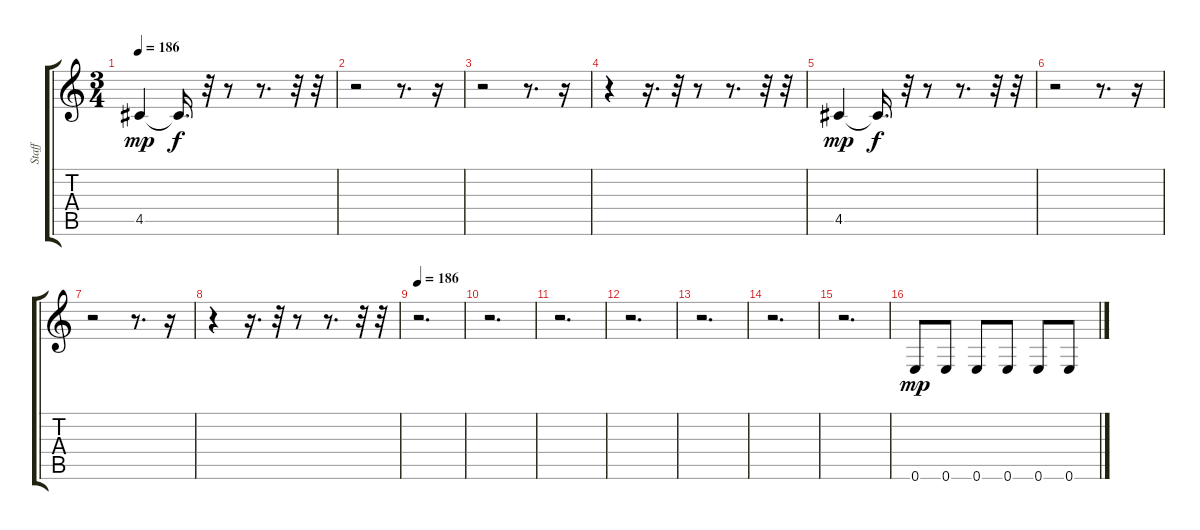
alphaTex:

\track ("Staff" "Staff") {instrument acousticguitarsteel}
\staff {score tabs}
\tuning (E4 B3 G3 D3 A2 E2) {hide}
\ts (3 4)
\tempo 186
\clef g2
\ks c
4.5.4{dy mp} 4.5{t}.16{d dy f} r.32 r.8 r.8{d} r.32 r.32 |
r.2 r.8{d} r.16 |
r.2 r.8{d} r.16 |
r.4 r.16{d} r.32 r.8 r.8{d} r.32 r.32 |
4.5.4{dy mp} 4.5{t}.16{d dy f} r.32 r.8 r.8{d} r.32 r.32 |
r.2 r.8{d} r.16 |
r.2 r.8{d} r.16 |
r.4 r.16{d} r.32 r.8 r.8{d} r.32 r.32 |
\tempo 186
r.2{d} |
r.2{d} |
r.2{d} |
r.2{d} |
r.2{d} |
r.2{d} |
r.2{d} |
0.6.8{dy mp} 0.6.8 0.6.8 0.6.8 0.6.8 0.6.8
